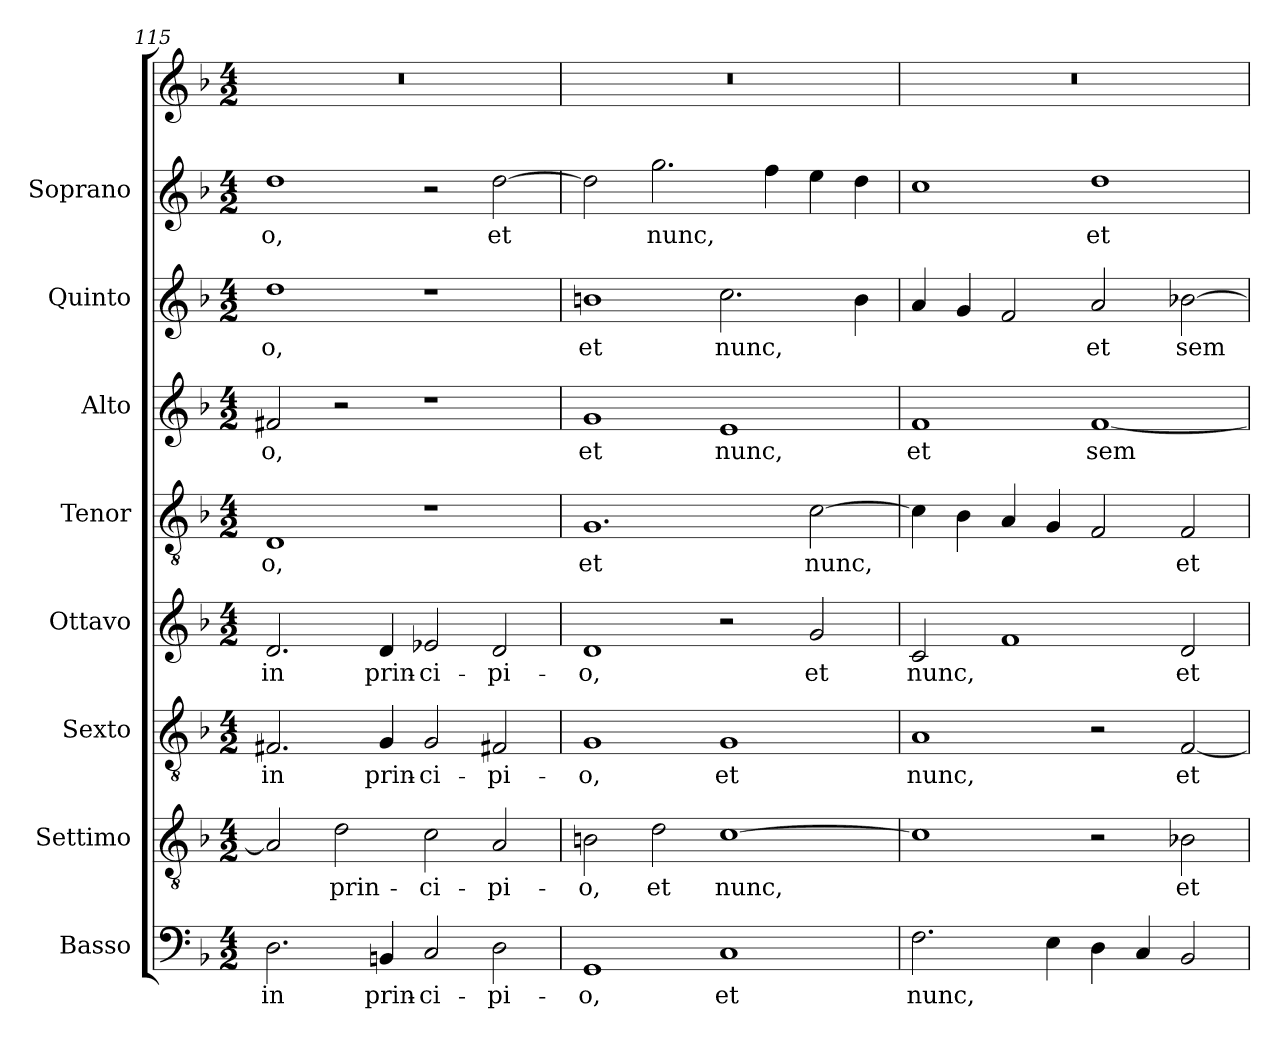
**kern	**text	**kern	**text	**kern	**text	**kern	**text	**kern	**text	**kern	**text	**kern	**text	**kern	**text	**kern
*part9	*part9	*part8	*part8	*part7	*part7	*part6	*part6	*part5	*part5	*part4	*part4	*part3	*part3	*part2	*part2	*part1
*staff9	*staff9	*staff8	*staff8	*staff7	*staff7	*staff6	*staff6	*staff5	*staff5	*staff4	*staff4	*staff3	*staff3	*staff2	*staff2	*staff1
*I"Basso	*	*I"Settimo	*	*I"Sexto	*	*I"Ottavo	*	*I"Tenor	*	*I"Alto	*	*I"Quinto	*	*I"Soprano	*	*
*I'B.	*	*I'St.	*	*	*	*I'Ot.	*	*I'T.	*	*I'A.	*	*I'Q.	*	*I'S.	*	*
*clefF4	*	*clefGv2	*	*clefGv2	*	*clefG2	*	*clefGv2	*	*clefG2	*	*clefG2	*	*clefG2	*	*clefG2
*	*	*ITrd7c12	*	*ITrd7c12	*	*	*	*ITrd7c12	*	*	*	*	*	*	*	*
*k[b-]	*	*k[b-]	*	*k[b-]	*	*k[b-]	*	*k[b-]	*	*k[b-]	*	*k[b-]	*	*k[b-]	*	*k[b-]
*F:	*	*F:	*	*F:	*	*F:	*	*F:	*	*F:	*	*F:	*	*F:	*	*F:
*M4/2	*	*M4/2	*	*M4/2	*	*M4/2	*	*M4/2	*	*M4/2	*	*M4/2	*	*M4/2	*	*M4/2
=115	=115	=115	=115	=115	=115	=115	=115	=115	=115	=115	=115	=115	=115	=115	=115	=115
!	!LO:LY:b:color=#000000	!	!	!	!	!	!	!	!	!	!	!	!	!	!	!
!	!	!	!	!	!LO:LY:b:color=#000000	!	!	!	!	!	!	!	!	!	!	!
!	!	!	!	!	!	!	!LO:LY:b:color=#000000	!	!	!	!	!	!	!	!	!
!	!	!	!	!	!	!	!	!	!LO:LY:b:color=#000000	!	!	!	!	!	!	!
!	!	!	!	!	!	!	!	!	!	!	!LO:LY:b:color=#000000	!	!	!	!	!
!	!	!	!	!	!	!	!	!	!	!	!	!	!LO:LY:b:color=#000000	!	!	!
!	!	!	!	!	!	!	!	!	!	!	!	!	!	!	!LO:LY:b:color=#000000	!LO:N:vis=1
2.Di\	in	2AAi/]	.	2.FF#Xi/	in	2.di/	in	1DDi	-o,	2f#Xi/	-o,	1ddi	-o,	1ddi	-o,	0r
!	!	!	!LO:LY:b:color=#000000	!	!	!	!	!	!	!	!	!	!	!	!	!
.	.	2Di\	prin-	.	.	.	.	.	.	2r	.	.	.	.	.	.
!	!LO:LY:b:color=#000000	!	!	!	!	!	!	!	!	!	!	!	!	!	!	!
!	!	!	!	!	!LO:LY:b:color=#000000	!	!	!	!	!	!	!	!	!	!	!
!	!	!	!	!	!	!	!LO:LY:b:color=#000000	!	!	!	!	!	!	!	!	!
4BBni/	prin-	.	.	4GGi/	prin-	4di/	prin-	.	.	.	.	.	.	.	.	.
!	!LO:LY:b:color=#000000	!	!	!	!	!	!	!	!	!	!	!	!	!	!	!
!	!	!	!LO:LY:b:color=#000000	!	!	!	!	!	!	!	!	!	!	!	!	!
!	!	!	!	!	!LO:LY:b:color=#000000	!	!	!	!	!	!	!	!	!	!	!
!	!	!	!	!	!	!	!LO:LY:b:color=#000000	!	!	!	!	!	!	!	!	!
2Ci/	-ci-	2Ci\	-ci-	2GGi/	-ci-	2e-Xi/	-ci-	1r	.	1r	.	1r	.	2r	.	.
!	!LO:LY:b:color=#000000	!	!	!	!	!	!	!	!	!	!	!	!	!	!	!
!	!	!	!LO:LY:b:color=#000000	!	!	!	!	!	!	!	!	!	!	!	!	!
!	!	!	!	!	!LO:LY:b:color=#000000	!	!	!	!	!	!	!	!	!	!	!
!	!	!	!	!	!	!	!LO:LY:b:color=#000000	!	!	!	!	!	!	!	!	!
!	!	!	!	!	!	!	!	!	!	!	!	!	!	!	!LO:LY:b:color=#000000	!
2Di\	-pi-	2AAi/	-pi-	2FF#Xi/	-pi-	2di/	-pi-	.	.	.	.	.	.	[2ddi\	et	.
=116	=116	=116	=116	=116	=116	=116	=116	=116	=116	=116	=116	=116	=116	=116	=116	=116
!	!LO:LY:b:color=#000000	!	!	!	!	!	!	!	!	!	!	!	!	!	!	!
!	!	!	!LO:LY:b:color=#000000	!	!	!	!	!	!	!	!	!	!	!	!	!
!	!	!	!	!	!LO:LY:b:color=#000000	!	!	!	!	!	!	!	!	!	!	!
!	!	!	!	!	!	!	!LO:LY:b:color=#000000	!	!	!	!	!	!	!	!	!
!	!	!	!	!	!	!	!	!	!LO:LY:b:color=#000000	!	!	!	!	!	!	!
!	!	!	!	!	!	!	!	!	!	!	!LO:LY:b:color=#000000	!	!	!	!	!
!	!	!	!	!	!	!	!	!	!	!	!	!	!LO:LY:b:color=#000000	!	!	!LO:N:vis=1
1GGi	-o,	2BBni\	-o,	1GGi	-o,	1di	-o,	1.GGi	et	1gi	et	1bni	et	2ddi\]	.	0r
!	!	!	!LO:LY:b:color=#000000	!	!	!	!	!	!	!	!	!	!	!	!	!
!	!	!	!	!	!	!	!	!	!	!	!	!	!	!	!LO:LY:b:color=#000000	!
.	.	2Di\	et	.	.	.	.	.	.	.	.	.	.	2.ggi\	nunc,	.
!	!LO:LY:b:color=#000000	!	!	!	!	!	!	!	!	!	!	!	!	!	!	!
!	!	!	!LO:LY:b:color=#000000	!	!	!	!	!	!	!	!	!	!	!	!	!
!	!	!	!	!	!LO:LY:b:color=#000000	!	!	!	!	!	!	!	!	!	!	!
!	!	!	!	!	!	!	!	!	!	!	!LO:LY:b:color=#000000	!	!	!	!	!
!	!	!	!	!	!	!	!	!	!	!	!	!	!LO:LY:b:color=#000000	!	!	!
1Ci	et	[1Ci	nunc,	1GGi	et	2r	.	.	.	1ei	nunc,	2.cci\	nunc,	.	.	.
.	.	.	.	.	.	.	.	.	.	.	.	.	.	4ffi\	.	.
!	!	!	!	!	!	!	!LO:LY:b:color=#000000	!	!	!	!	!	!	!	!	!
!	!	!	!	!	!	!	!	!	!LO:LY:b:color=#000000	!	!	!	!	!	!	!
.	.	.	.	.	.	2gi/	et	[2Ci\	nunc,	.	.	.	.	4eei\	.	.
.	.	.	.	.	.	.	.	.	.	.	.	4bi\	.	4ddi\	.	.
=117	=117	=117	=117	=117	=117	=117	=117	=117	=117	=117	=117	=117	=117	=117	=117	=117
!	!LO:LY:b:color=#000000	!	!	!	!	!	!	!	!	!	!	!	!	!	!	!
!	!	!	!	!	!LO:LY:b:color=#000000	!	!	!	!	!	!	!	!	!	!	!
!	!	!	!	!	!	!	!LO:LY:b:color=#000000	!	!	!	!	!	!	!	!	!
!	!	!	!	!	!	!	!	!	!	!	!LO:LY:b:color=#000000	!	!	!	!	!LO:N:vis=1
2.Fi\	nunc,	1Ci]	.	1AAi	nunc,	2ci/	nunc,	4Ci\]	.	1fi	et	4ai/	.	1cci	.	0r
.	.	.	.	.	.	.	.	4BB-i\	.	.	.	4gi/	.	.	.	.
.	.	.	.	.	.	1fi	.	4AAi/	.	.	.	2fi/	.	.	.	.
4Ei\	.	.	.	.	.	.	.	4GGi/	.	.	.	.	.	.	.	.
!	!	!	!	!	!	!	!	!	!	!	!LO:LY:b:color=#000000	!	!	!	!	!
!	!	!	!	!	!	!	!	!	!	!	!	!	!LO:LY:b:color=#000000	!	!	!
!	!	!	!	!	!	!	!	!	!	!	!	!	!	!	!LO:LY:b:color=#000000	!
4Di\	.	2r	.	2r	.	.	.	2FFi/	.	[1fi	sem-	2ai/	et	1ddi	et	.
4Ci/	.	.	.	.	.	.	.	.	.	.	.	.	.	.	.	.
!	!	!	!LO:LY:b:color=#000000	!	!	!	!	!	!	!	!	!	!	!	!	!
!	!	!	!	!	!LO:LY:b:color=#000000	!	!	!	!	!	!	!	!	!	!	!
!	!	!	!	!	!	!	!LO:LY:b:color=#000000	!	!	!	!	!	!	!	!	!
!	!	!	!	!	!	!	!	!	!LO:LY:b:color=#000000	!	!	!	!	!	!	!
!	!	!	!	!	!	!	!	!	!	!	!	!	!LO:LY:b:color=#000000	!	!	!
2BB-i/	.	2BB-Xi\	et	[2FFi/	et	2di/	et	2FFi/	et	.	.	[2b-Xi\	sem-	.	.	.
=	=	=	=	=	=	=	=	=	=	=	=	=	=	=	=	=
*-	*-	*-	*-	*-	*-	*-	*-	*-	*-	*-	*-	*-	*-	*-	*-	*-
